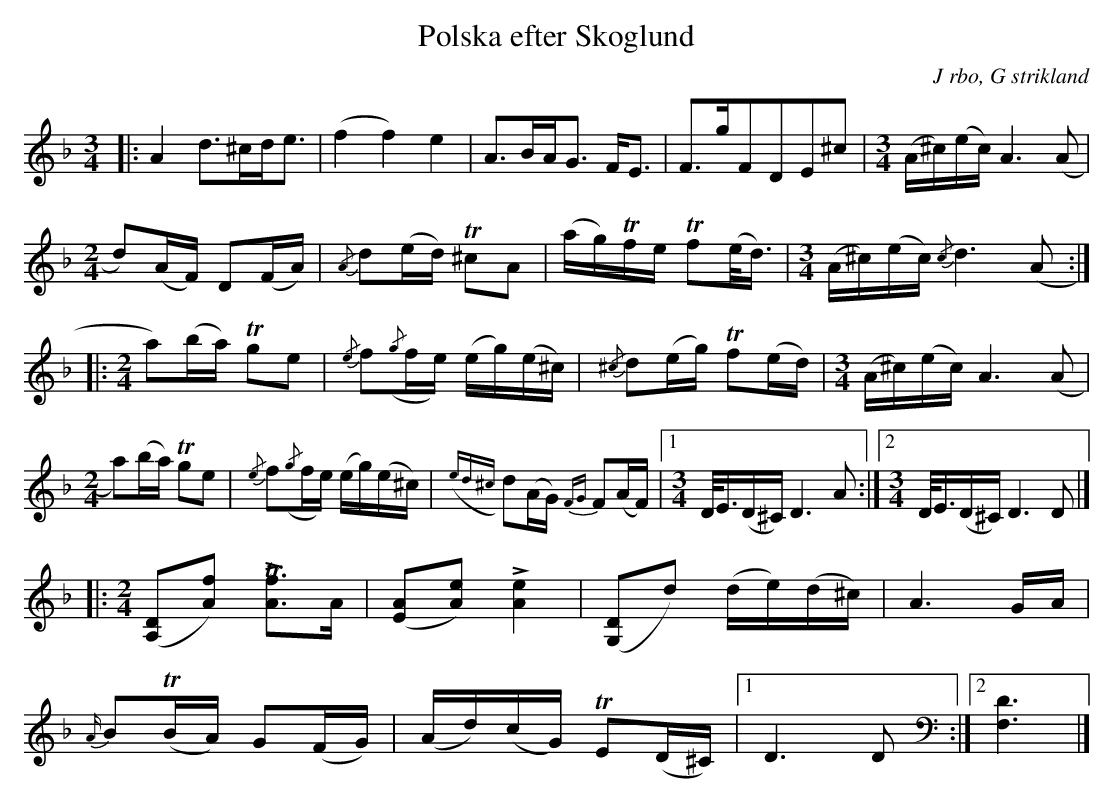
X:1
T: Polska efter Skoglund
O: J rbo, G strikland
M: 3/4
L: 1/16
K: Dm
|:A4d2>^c2d2<e2 |(f4f4) e4| A2>B2A2<G2 F2<E2|F2>g2F2D2E2^c2|[M:3/4] (A^c)(ec) A6 (A2 |
[M:2/4] d2)(AF) D2(FA) |{/A}d2(ed)  T^c2A2 |(ag)Tfe  Tf2(e<d) |[M:3/4] (A^c)(ec) {/c}d4>(A4:|
|:[M:2/4]a2)(ba) Tg2e2 | {/e}f2({/g}fe) (eg)(e^c) | {/^c}d2(eg) Tf2(ed) |[M:3/4] (A^c)(ec) A6 (A2|
[M:2/4] a2)(ba)  Tg2e2| {/e}f2({/g}fe) (eg)(e^c)| ({ed^c}d2)(AG)  {FG}F2(AF)|[1 [M:3/4] D<E(D^C)  D4>A4:|[2[M:3/4] D<E(D^C)  D4>D4|]
|:[M:2/4]([A,2D2][A2f2]) L[A2Tf2]>A2 | ([E2A2][A2e2]) L[A4e4] | ([G,2D2]d2) (de)(d^c) | A6GA |
{A/}B2T(BA) G2(FG) | (Ad)(cG) TE2(D^C) |[1 D4>D4 :|[2 [F,6D6] |]
